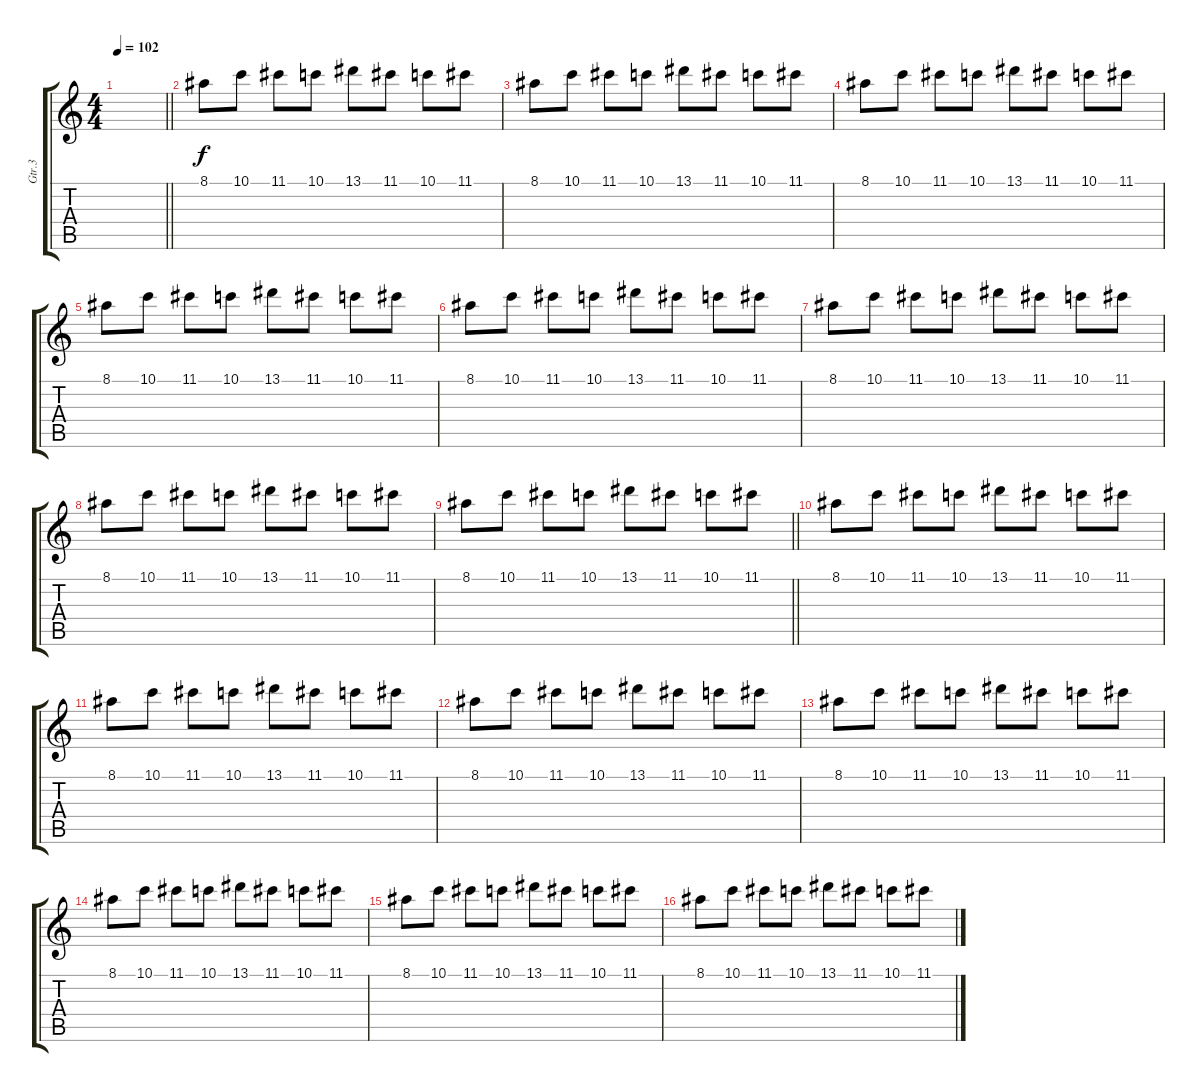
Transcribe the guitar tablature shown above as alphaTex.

\track ("Gtr.3" "Gtr.3") {instrument distortionguitar}
\staff {score tabs}
\tuning (D4 A3 F3 C3 G2 C2) {hide}
\ts (4 4)
\tempo 102
\clef g2
\barLineRight lightlight
\ks c
|
8.1.8{volume 9 balance 14 instrument distortionguitar} 10.1.8 11.1.8 10.1.8 13.1.8 11.1.8 10.1.8 11.1.8 |
8.1.8 10.1.8 11.1.8 10.1.8 13.1.8 11.1.8 10.1.8 11.1.8 |
8.1.8 10.1.8 11.1.8 10.1.8 13.1.8 11.1.8 10.1.8 11.1.8 |
8.1.8 10.1.8 11.1.8 10.1.8 13.1.8 11.1.8 10.1.8 11.1.8 |
8.1.8 10.1.8 11.1.8 10.1.8 13.1.8 11.1.8 10.1.8 11.1.8 |
8.1.8 10.1.8 11.1.8 10.1.8 13.1.8 11.1.8 10.1.8 11.1.8 |
8.1.8 10.1.8 11.1.8 10.1.8 13.1.8 11.1.8 10.1.8 11.1.8 |
\barLineRight lightlight
8.1.8 10.1.8 11.1.8 10.1.8 13.1.8 11.1.8 10.1.8 11.1.8 |
8.1.8 10.1.8 11.1.8 10.1.8 13.1.8 11.1.8 10.1.8 11.1.8 |
8.1.8 10.1.8 11.1.8 10.1.8 13.1.8 11.1.8 10.1.8 11.1.8 |
8.1.8 10.1.8 11.1.8 10.1.8 13.1.8 11.1.8 10.1.8 11.1.8 |
8.1.8 10.1.8 11.1.8 10.1.8 13.1.8 11.1.8 10.1.8 11.1.8 |
8.1.8 10.1.8 11.1.8 10.1.8 13.1.8 11.1.8 10.1.8 11.1.8 |
8.1.8 10.1.8 11.1.8 10.1.8 13.1.8 11.1.8 10.1.8 11.1.8 |
8.1.8 10.1.8 11.1.8 10.1.8 13.1.8 11.1.8 10.1.8 11.1.8
